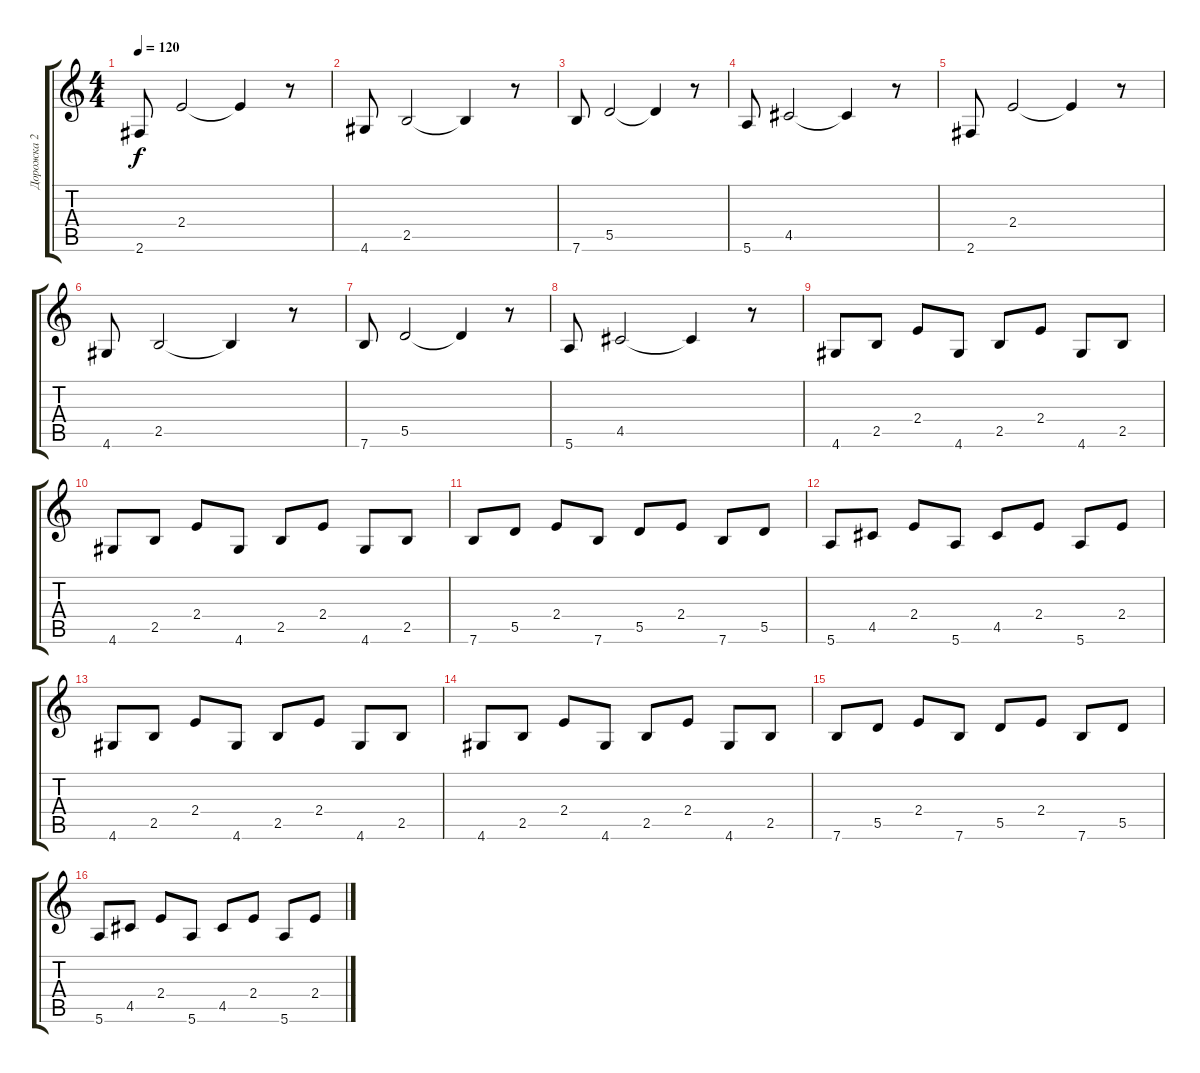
\track ("Дорожка 2" "Дорожка 2") {instrument electricguitarclean}
\staff {score tabs}
\tuning (E4 B3 G3 D3 A2 E2) {hide}
\ts (4 4)
\tempo 120
\clef g2
\ks c
2.6.8{dy f} 2.4.2 2.4{t}.4 r.8 |
4.6.8 2.5.2 2.5{t}.4 r.8 |
7.6.8 5.5.2 5.5{t}.4 r.8 |
5.6.8 4.5.2 4.5{t}.4 r.8 |
2.6.8 2.4.2 2.4{t}.4 r.8 |
4.6.8 2.5.2 2.5{t}.4 r.8 |
7.6.8 5.5.2 5.5{t}.4 r.8 |
5.6.8 4.5.2 4.5{t}.4 r.8 |
4.6.8 2.5.8 2.4.8 4.6.8 2.5.8 2.4.8 4.6.8 2.5.8 |
4.6.8 2.5.8 2.4.8 4.6.8 2.5.8 2.4.8 4.6.8 2.5.8 |
7.6.8 5.5.8 2.4.8 7.6.8 5.5.8 2.4.8 7.6.8 5.5.8 |
5.6.8 4.5.8 2.4.8 5.6.8 4.5.8 2.4.8 5.6.8 2.4.8 |
4.6.8 2.5.8 2.4.8 4.6.8 2.5.8 2.4.8 4.6.8 2.5.8 |
4.6.8 2.5.8 2.4.8 4.6.8 2.5.8 2.4.8 4.6.8 2.5.8 |
7.6.8 5.5.8 2.4.8 7.6.8 5.5.8 2.4.8 7.6.8 5.5.8 |
5.6.8 4.5.8 2.4.8 5.6.8 4.5.8 2.4.8 5.6.8 2.4.8
